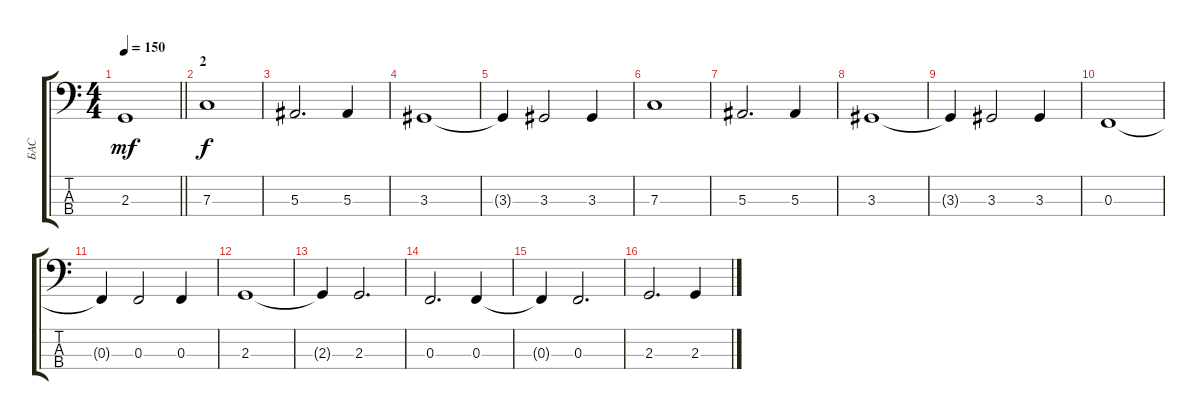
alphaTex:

\track ("БАС" "БАС") {instrument electricbasspick}
\staff {score tabs}
\tuning (Eb2 Bb1 F1 Bb0) {hide}
\ts (4 4)
\tempo 150
\clef f4
\barLineRight lightlight
\ks c
2.3{t}.1{dy mf} |
\section ("" "2")
7.3.1{dy f} |
5.3.2{d} 5.3.4 |
3.3.1 |
3.3{t}.4 3.3.2 3.3.4 |
7.3.1 |
5.3.2{d} 5.3.4 |
3.3.1 |
3.3{t}.4 3.3.2 3.3.4 |
0.3.1 |
0.3{t}.4 0.3.2 0.3.4 |
2.3.1 |
2.3{t}.4 2.3.2{d} |
0.3.2{d} 0.3.4 |
0.3{t}.4 0.3.2{d} |
2.3.2{d} 2.3.4
